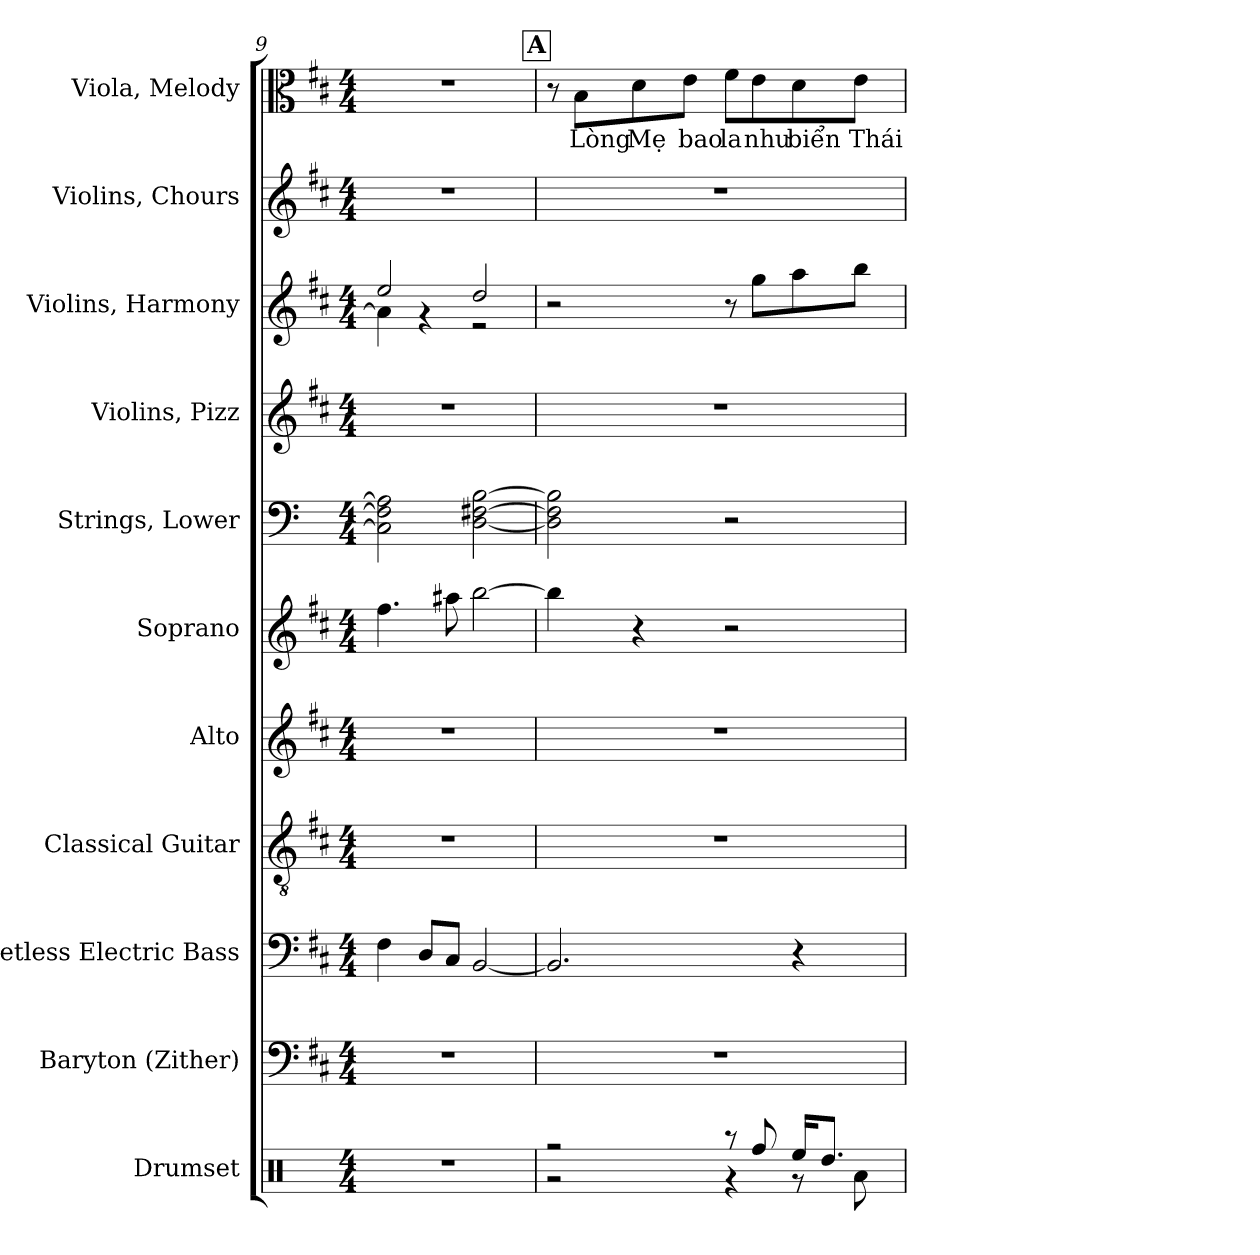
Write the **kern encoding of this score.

**kern	**kern	**kern	**kern	**kern	**kern	**kern	**kern	**kern	**kern	**kern	**text
*part11	*part10	*part9	*part8	*part7	*part6	*part5	*part4	*part3	*part2	*part1	*part1
*staff11	*staff10	*staff9	*staff8	*staff7	*staff6	*staff5	*staff4	*staff3	*staff2	*staff1	*staff1
*I"Drumset	*I"Baryton (Zither)	*I"Fretless Electric Bass	*I"Classical Guitar	*I"Alto	*I"Soprano	*I"Strings, Lower	*I"Violins, Pizz	*I"Violins, Harmony	*I"Violins, Chours	*I"Viola, Melody	*
*I'D. Set	*I'Bary.	*I'Frtl. El. B.	*I'Guit.	*I'A.	*I'S.	*I'St.	*I'Vlns.	*I'Vlns.	*I'Vlns.	*I'Vla.	*
*clefX	*clefF4	*clefF4	*clefGv2	*clefG2	*clefG2	*clefF4	*clefG2	*clefG2	*clefG2	*clefC3	*
*	*	*ITrd7c12	*	*	*	*	*	*	*	*	*
*k[]	*k[f#c#]	*k[f#c#]	*k[f#c#]	*k[f#c#]	*k[f#c#]	*k[]	*k[f#c#]	*k[f#c#]	*k[f#c#]	*k[f#c#]	*
*M4/4	*M4/4	*M4/4	*M4/4	*M4/4	*M4/4	*M4/4	*M4/4	*M4/4	*M4/4	*M4/4	*
=9	=9	=9	=9	=9	=9	=9	=9	=9	=9	=9	=9
*	*	*	*	*	*	*	*	*^	*	*	*
1r	1r	4FF#\	1r	1r	4.ff#\	2C#\] 2F#\] 2A#\]	1r	2ee/	4a#\]	1r	1r	.
.	.	8DD/L	.	.	.	.	.	.	4r	.	.	.
.	.	8CC#/J	.	.	8aa#X\	.	.	.	.	.	.	.
.	.	[2BBB/	.	.	[2bb\	[2D\ [2F#X\ [2B\	.	2dd/	2r	.	.	.
*	*	*	*	*	*	*	*	*v	*v	*	*	*
!!LO:PB:g=z
!!LO:REH:place=s1:a:B:fs=14:t=A
=10	=10	=10	=10	=10	=10	=10	=10	=10	=10	=10	=10
*^	*	*	*	*	*	*	*	*	*	*	*
2r	2r	1r	2.BBB/]	1r	1r	4bb\]	2D\] 2F#\] 2B\]	1r	2r	1r	8r	.
!	!	!	!	!	!	!	!	!	!	!	!	!LO:LY:b
.	.	.	.	.	.	.	.	.	.	.	8B\L	Lòng
!	!	!	!	!	!	!	!	!	!	!	!	!LO:LY:b
.	.	.	.	.	.	4r	.	.	.	.	8d\	Mẹ
!	!	!	!	!	!	!	!	!	!	!	!	!LO:LY:b
.	.	.	.	.	.	.	.	.	.	.	8e\J	bao
!	!	!	!	!	!	!	!	!	!	!	!	!LO:LY:b
8r	4r	.	.	.	.	2r	2r	.	8r	.	8f#\L	la
!	!	!	!	!	!	!	!	!	!	!	!	!LO:LY:b
8Rff/	.	.	.	.	.	.	.	.	8gg\L	.	8e\	như
!	!	!	!	!	!	!	!	!	!	!	!	!LO:LY:b
16Ree/KL	8r	.	4r	.	.	.	.	.	8aa\	.	8d\	biển
8.Rdd/J	.	.	.	.	.	.	.	.	.	.	.	.
!	!	!	!	!	!	!	!	!	!	!	!	!LO:LY:b
.	8Ra\	.	.	.	.	.	.	.	8bb\J	.	8e\J	Thái-
*v	*v	*	*	*	*	*	*	*	*	*	*	*
=	=	=	=	=	=	=	=	=	=	=	=
*-	*-	*-	*-	*-	*-	*-	*-	*-	*-	*-	*-
